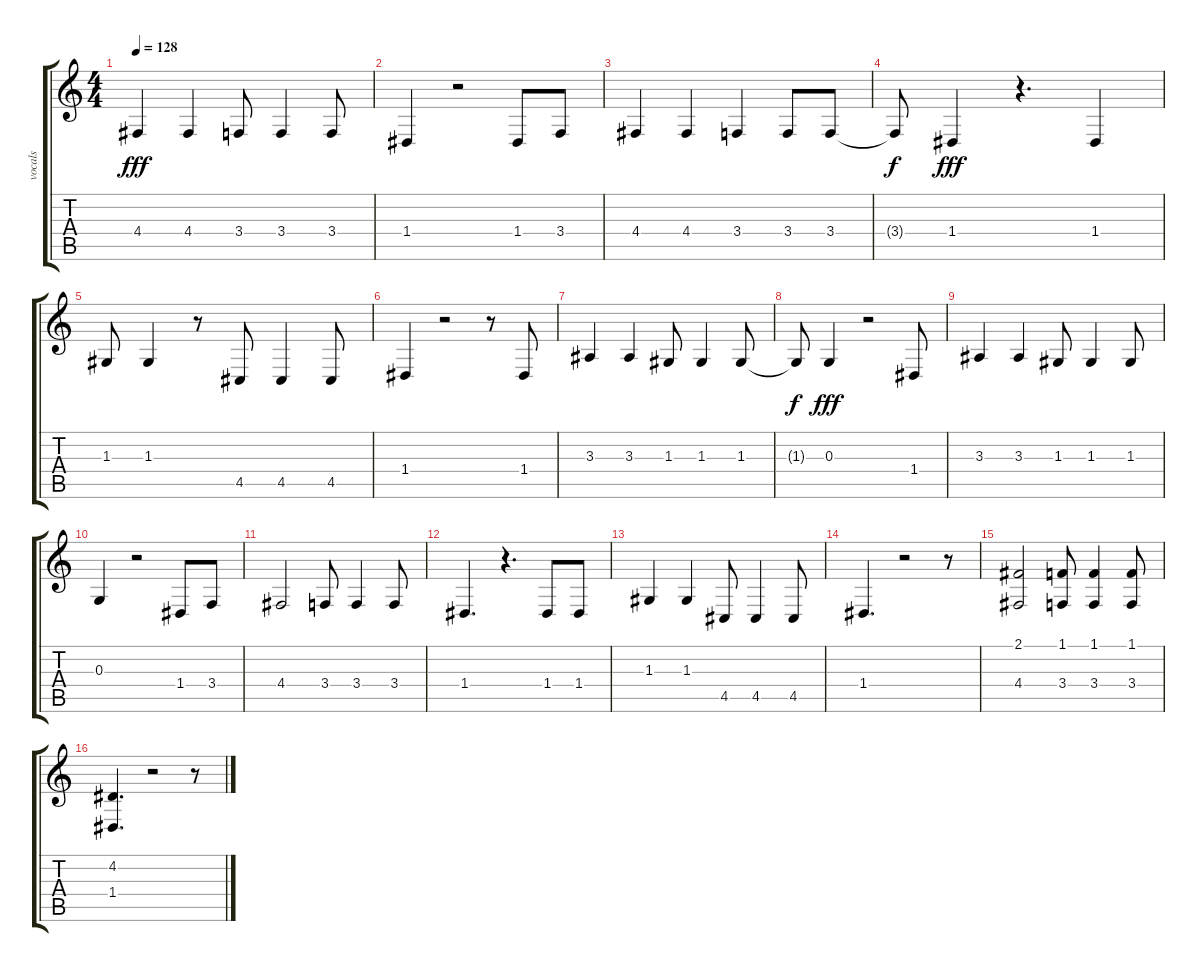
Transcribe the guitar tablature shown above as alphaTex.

\track ("vocals" "vocals") {instrument lead6voice}
\staff {score tabs}
\tuning (E4 B3 G3 D3 A2 E2) {hide}
\ts (4 4)
\tempo 128
\clef g2
\ks c
4.4.4{dy fff} 4.4.4 3.4.8 3.4.4 3.4.8 |
1.4.4 r.2 1.4.8 3.4.8 |
4.4.4 4.4.4 3.4.4 3.4.8 3.4.8 |
3.4{t}.8{dy f} 1.4.4{dy fff} r.4{d} 1.4.4 |
1.3.8 1.3.4 r.8 4.5.8 4.5.4 4.5.8 |
1.4.4 r.2 r.8 1.4.8 |
3.3.4 3.3.4 1.3.8 1.3.4 1.3.8 |
1.3{t}.8{dy f} 0.3.4{dy fff} r.2 1.4.8 |
3.3.4 3.3.4 1.3.8 1.3.4 1.3.8 |
0.3.4 r.2 1.4.8 3.4.8 |
4.4.2 3.4.8 3.4.4 3.4.8 |
1.4.4{d} r.4{d} 1.4.8 1.4.8 |
1.3.4 1.3.4 4.5.8 4.5.4 4.5.8 |
1.4.4{d} r.2 r.8 |
(2.1 4.4).2 (1.1 3.4).8 (1.1 3.4).4 (1.1 3.4).8 |
(4.2 1.4).4{d} r.2 r.8
